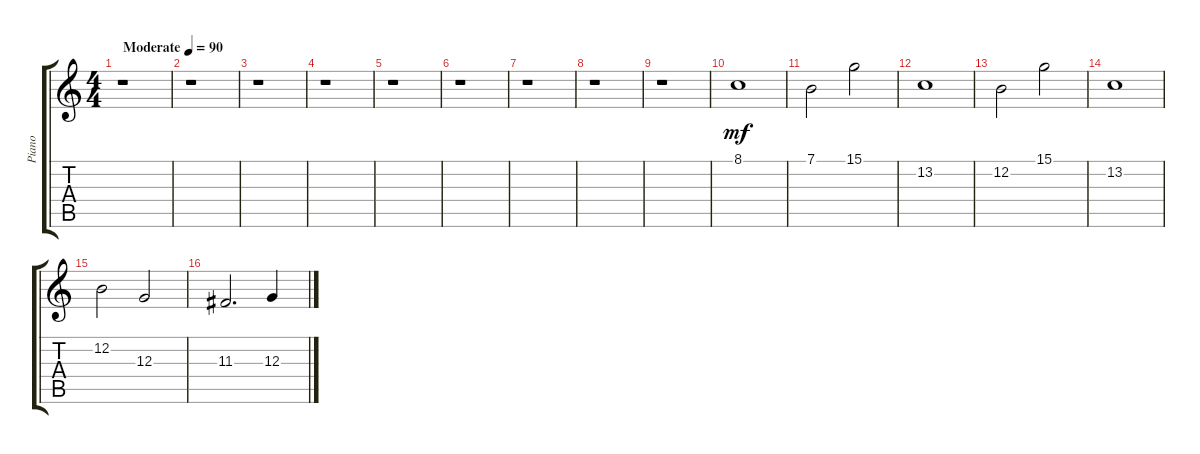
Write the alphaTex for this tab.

\track ("Piano" "Piano") {instrument acousticgrandpiano}
\staff {score tabs}
\tuning (E4 B3 G3 D3 A2 E2) {hide}
\ts (4 4)
\tempo (90 "Moderate")
\clef g2
\ks c
r.1{dy mf instrument acousticgrandpiano} |
r.1 |
r.1 |
r.1 |
r.1 |
r.1 |
r.1 |
r.1 |
r.1 |
8.1.1 |
7.1.2 15.1.2 |
13.2.1 |
12.2.2 15.1.2 |
13.2.1 |
12.2.2 12.3.2 |
11.3.2{d} 12.3.4
